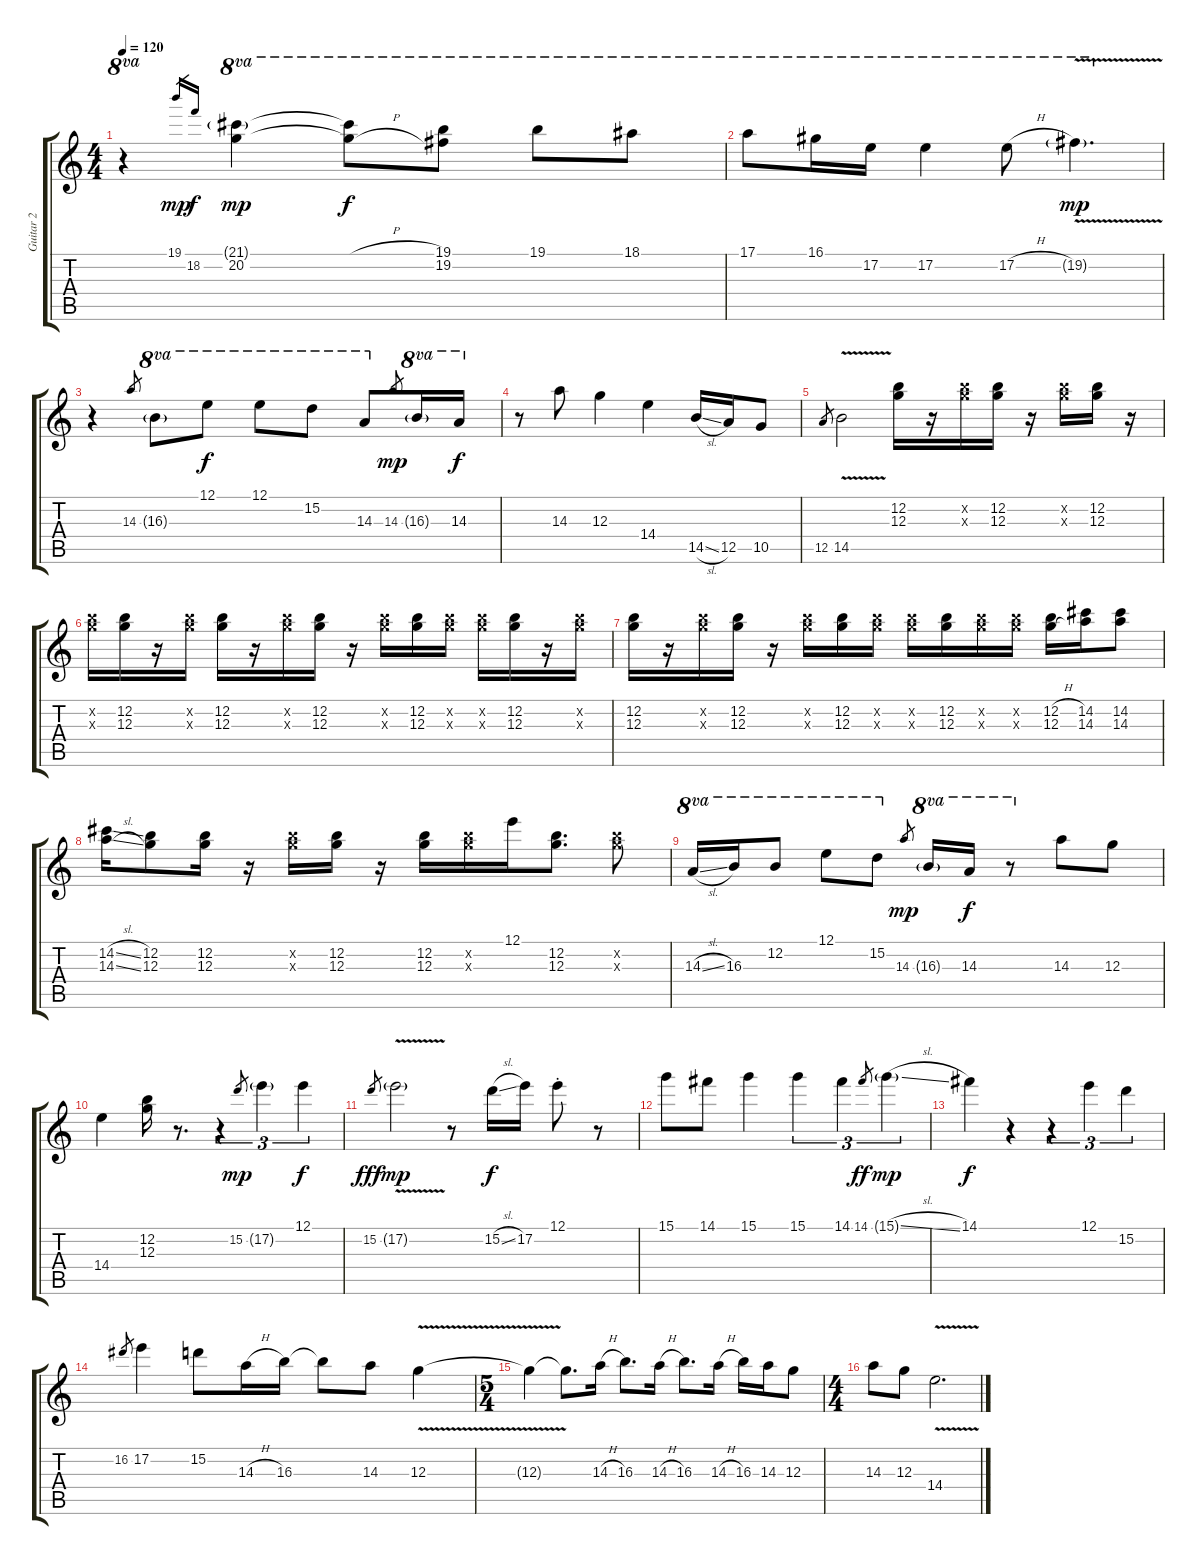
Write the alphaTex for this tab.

\track ("Guitar 2" "Guitar 2") {instrument overdrivenguitar}
\staff {score tabs}
\tuning (E4 B3 G3 D3 A2 E2) {hide}
\ts (4 4)
\tempo 120
\clef g2
\ks c
r.4{ot 8va dy f} 19.1.16{gr dy mp} 18.2.16{gr dy f} (21.1{g} 20.2).4{ot 8va dy mp} (21.1{h t} 20.2{h t}).8{ot 8va dy f} (19.1 19.2).8{ot 8va} 19.1.8{ot 8va} 18.1.8{ot 8va} |
17.1.8{ot 8va} 16.1.16{ot 8va} 17.2.16{ot 8va} 17.2.4{ot 8va} 17.2{h}.8{ot 8va} 19.2{v g}.4{d ot 8va dy mp} |
r.4 14.3.8{gr} 16.3{g}.8{ot 8va} 12.1.8{ot 8va dy f} 12.1.8{ot 8va} 15.2.8{ot 8va} 14.3.8{ot 8va} 14.3.8{gr dy mp} 16.3{g}.16{ot 8va} 14.3.16{ot 8va dy f} |
r.8 14.3.8 12.3.4 14.4.4 14.5{sl}.16 12.5.16 10.5.8 |
12.5.8{gr} 14.5{v}.2 (12.2 12.3).16 r.16 (12.2{x} 12.3{x}).16 (12.2 12.3).16 r.16 (12.2{x} 12.3{x}).16 (12.2 12.3).16 r.16 |
(12.2{x} 12.3{x}).16 (12.2 12.3).16 r.16 (12.2{x} 12.3{x}).16 (12.2 12.3).16 r.16 (12.2{x} 12.3{x}).16 (12.2 12.3).16 r.16 (12.2{x} 12.3{x}).16 (12.2 12.3).16 (12.2{x} 12.3{x}).16 (12.2{x} 12.3{x}).16 (12.2 12.3).16 r.16 (12.2{x} 12.3{x}).16 |
(12.2 12.3).16 r.16 (12.2{x} 12.3{x}).16 (12.2 12.3).16 r.16 (12.2{x} 12.3{x}).16 (12.2 12.3).16 (12.2{x} 12.3{x}).16 (12.2{x} 12.3{x}).16 (12.2 12.3).16 (12.2{x} 12.3{x}).16 (12.2{x} 12.3{x}).16 (12.2{h} 12.3{h}).16 (14.2 14.3).16 (14.2 14.3).8 |
(14.2{sl} 14.3{sl}).16 (12.2 12.3).8 (12.2 12.3).16 r.16 (12.2{x} 12.3{x}).16 (12.2 12.3).16 r.16 (12.2 12.3).16 (12.2{x} 12.3{x}).16 12.1.16 (12.2 12.3).8{d} (12.2{x} 12.3{x}).8 |
14.3{sl}.16{ot 8va} 16.3.16{ot 8va} 12.2.8{ot 8va} 12.1.8{ot 8va} 15.2.8{ot 8va} 14.3.8{gr dy mp} 16.3{g}.16{ot 8va} 14.3.16{ot 8va dy f} r.8{ot 8va} 14.3.8 12.3.8 |
14.4.4 (12.2 12.3).16 r.8{d} r.4{tu (3 2)} 15.2.8{gr dy mp} 17.2{g}.4{tu (3 2)} 12.1.4{tu (3 2) dy f} |
15.2.8{gr dy fff} 17.2{v g}.2{dy mp} r.8 15.2{sl}.16{dy f} 17.2.16 12.1{st}.8 r.8 |
15.1.8 14.1.8 15.1.4 15.1.4{tu (3 2)} 14.1.4{tu (3 2)} 14.1.8{gr dy ff} 15.1{sl g}.4{tu (3 2) dy mp} |
14.1.4{dy f} r.4 r.4{tu (3 2)} 12.1.4{tu (3 2)} 15.2.4{tu (3 2)} |
16.2.8{gr} 17.2.4 15.2.8 14.3{h}.16 16.3.16 16.3{t}.8 14.3.8 12.3{v}.4 |
\ts (5 4)
12.3{t}.4 12.3{t}.8{d} 14.3{h}.16 16.3.8{d} 14.3{h}.16 16.3.8{d} 14.3{h}.16 16.3.16 14.3.16 12.3.8 |
\ts (4 4)
14.3.8 12.3.8 14.4{v}.2{d}
